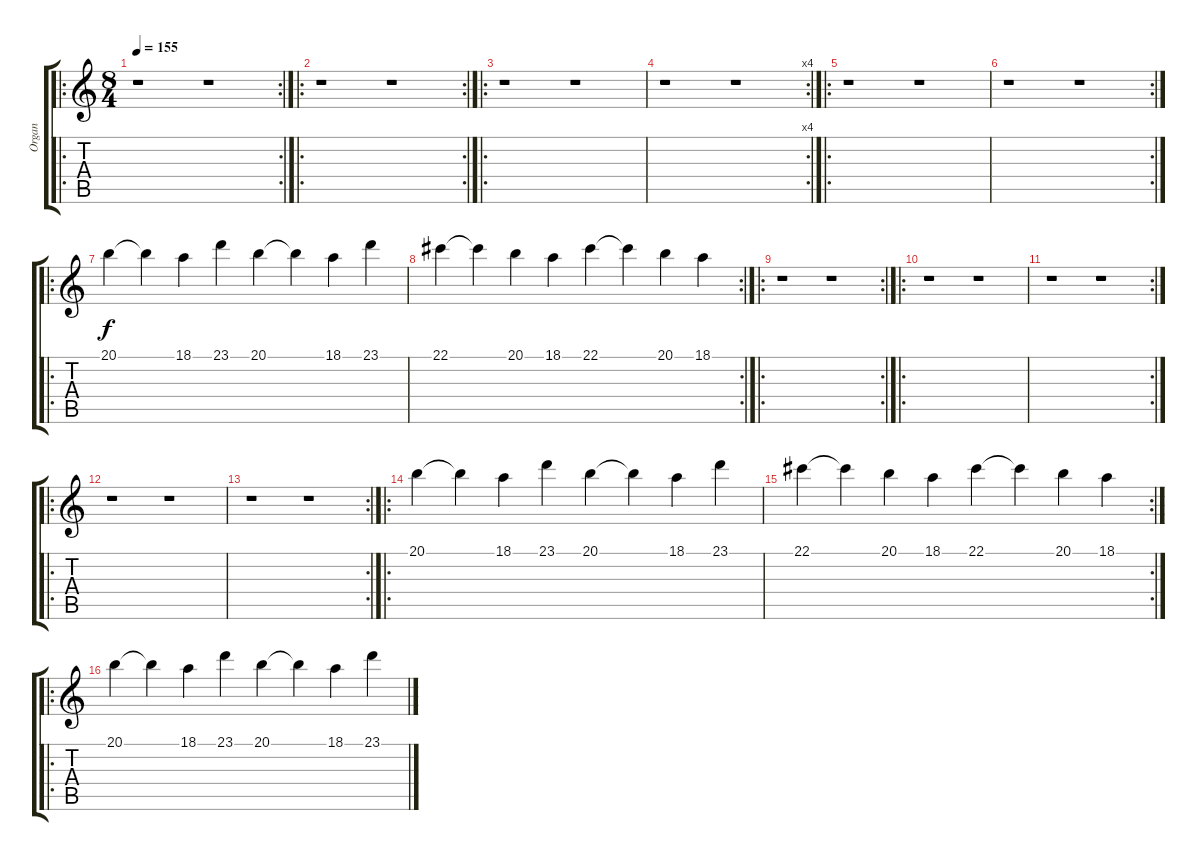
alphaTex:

\track ("Organ" "Organ") {instrument drawbarorgan}
\staff {score tabs}
\tuning (Eb4 Bb3 Gb3 Db3 Ab2 Eb2) {hide}
\ro
\rc 2
\ts (8 4)
\tempo 155
\clef g2
\ks c
r.1{dy f instrument drawbarorgan} r.1 |
\ro
\rc 2
r.1 r.1 |
\ro
r.1 r.1 |
\rc 4
r.1 r.1 |
\ro
r.1 r.1 |
\rc 2
r.1 r.1 |
\ro
20.1.4 20.1{t}.4 18.1.4 23.1.4 20.1.4 20.1{t}.4 18.1.4 23.1.4 |
\rc 2
22.1.4 22.1{t}.4 20.1.4 18.1.4 22.1.4 22.1{t}.4 20.1.4 18.1.4 |
\ro
\rc 2
r.1 r.1 |
\ro
r.1 r.1 |
\rc 2
r.1 r.1 |
\ro
r.1 r.1 |
\rc 2
r.1 r.1 |
\ro
20.1.4 20.1{t}.4 18.1.4 23.1.4 20.1.4 20.1{t}.4 18.1.4 23.1.4 |
\rc 2
22.1.4 22.1{t}.4 20.1.4 18.1.4 22.1.4 22.1{t}.4 20.1.4 18.1.4 |
\ro
20.1.4 20.1{t}.4 18.1.4 23.1.4 20.1.4 20.1{t}.4 18.1.4 23.1.4
